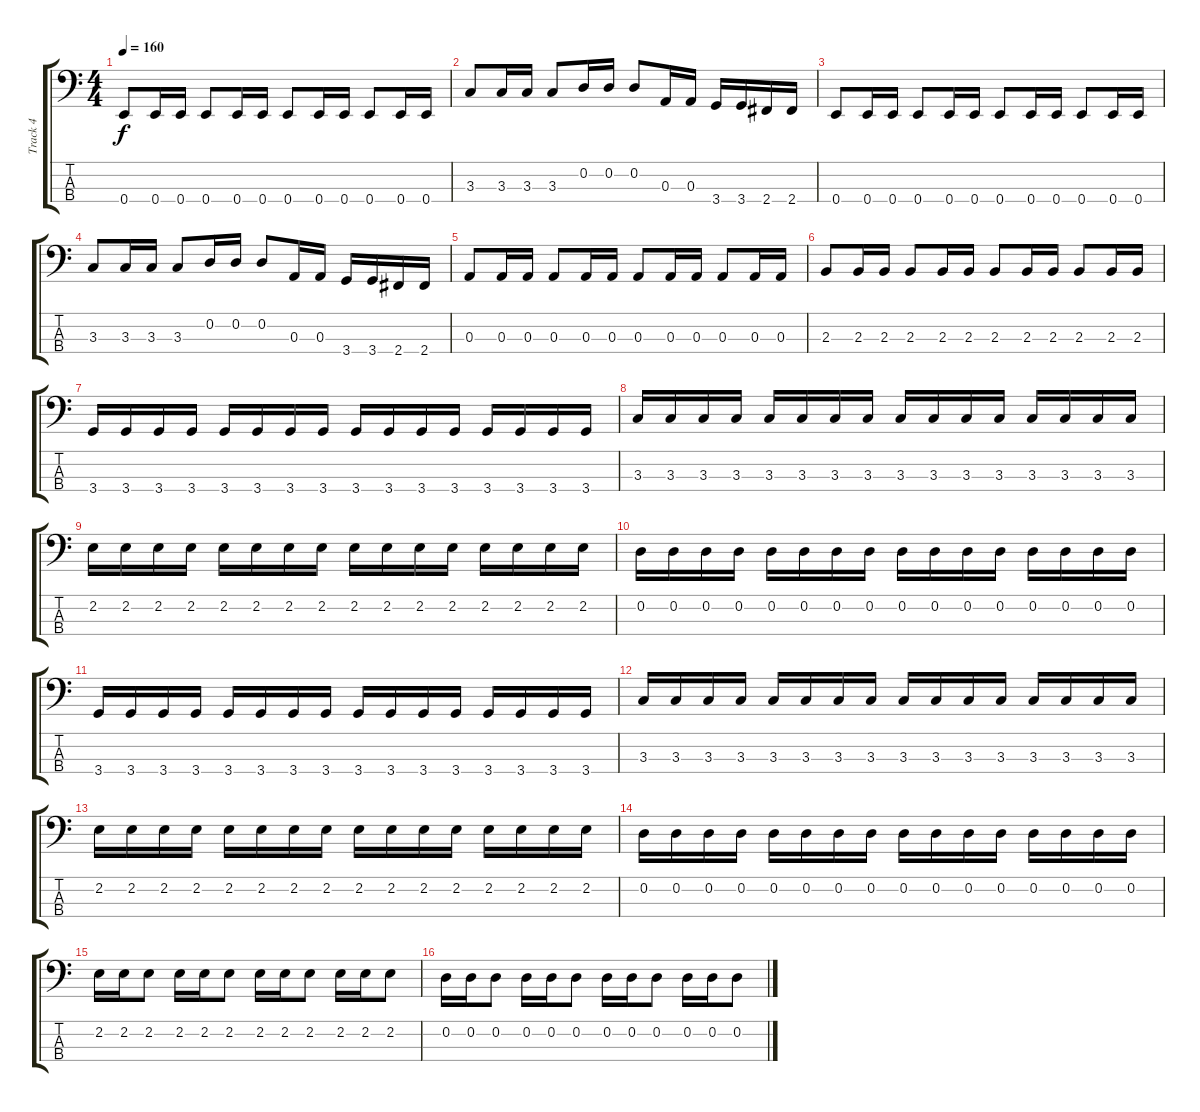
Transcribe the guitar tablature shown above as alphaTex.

\track ("Track 4" "Track 4") {instrument electricbasspick}
\staff {score tabs}
\tuning (G2 D2 A1 E1) {hide}
\ts (4 4)
\tempo 160
\clef f4
\ks c
0.4.8{dy f} 0.4.16 0.4.16 0.4.8 0.4.16 0.4.16 0.4.8 0.4.16 0.4.16 0.4.8 0.4.16 0.4.16 |
3.3.8 3.3.16 3.3.16 3.3.8 0.2.16 0.2.16 0.2.8 0.3.16 0.3.16 3.4.16 3.4.16 2.4.16 2.4.16 |
0.4.8 0.4.16 0.4.16 0.4.8 0.4.16 0.4.16 0.4.8 0.4.16 0.4.16 0.4.8 0.4.16 0.4.16 |
3.3.8 3.3.16 3.3.16 3.3.8 0.2.16 0.2.16 0.2.8 0.3.16 0.3.16 3.4.16 3.4.16 2.4.16 2.4.16 |
0.3.8 0.3.16 0.3.16 0.3.8 0.3.16 0.3.16 0.3.8 0.3.16 0.3.16 0.3.8 0.3.16 0.3.16 |
2.3.8 2.3.16 2.3.16 2.3.8 2.3.16 2.3.16 2.3.8 2.3.16 2.3.16 2.3.8 2.3.16 2.3.16 |
3.4.16 3.4.16 3.4.16 3.4.16 3.4.16 3.4.16 3.4.16 3.4.16 3.4.16 3.4.16 3.4.16 3.4.16 3.4.16 3.4.16 3.4.16 3.4.16 |
3.3.16 3.3.16 3.3.16 3.3.16 3.3.16 3.3.16 3.3.16 3.3.16 3.3.16 3.3.16 3.3.16 3.3.16 3.3.16 3.3.16 3.3.16 3.3.16 |
2.2.16 2.2.16 2.2.16 2.2.16 2.2.16 2.2.16 2.2.16 2.2.16 2.2.16 2.2.16 2.2.16 2.2.16 2.2.16 2.2.16 2.2.16 2.2.16 |
0.2.16 0.2.16 0.2.16 0.2.16 0.2.16 0.2.16 0.2.16 0.2.16 0.2.16 0.2.16 0.2.16 0.2.16 0.2.16 0.2.16 0.2.16 0.2.16 |
3.4.16 3.4.16 3.4.16 3.4.16 3.4.16 3.4.16 3.4.16 3.4.16 3.4.16 3.4.16 3.4.16 3.4.16 3.4.16 3.4.16 3.4.16 3.4.16 |
3.3.16 3.3.16 3.3.16 3.3.16 3.3.16 3.3.16 3.3.16 3.3.16 3.3.16 3.3.16 3.3.16 3.3.16 3.3.16 3.3.16 3.3.16 3.3.16 |
2.2.16 2.2.16 2.2.16 2.2.16 2.2.16 2.2.16 2.2.16 2.2.16 2.2.16 2.2.16 2.2.16 2.2.16 2.2.16 2.2.16 2.2.16 2.2.16 |
0.2.16 0.2.16 0.2.16 0.2.16 0.2.16 0.2.16 0.2.16 0.2.16 0.2.16 0.2.16 0.2.16 0.2.16 0.2.16 0.2.16 0.2.16 0.2.16 |
2.2.16 2.2.16 2.2.8 2.2.16 2.2.16 2.2.8 2.2.16 2.2.16 2.2.8 2.2.16 2.2.16 2.2.8 |
0.2.16 0.2.16 0.2.8 0.2.16 0.2.16 0.2.8 0.2.16 0.2.16 0.2.8 0.2.16 0.2.16 0.2.8
